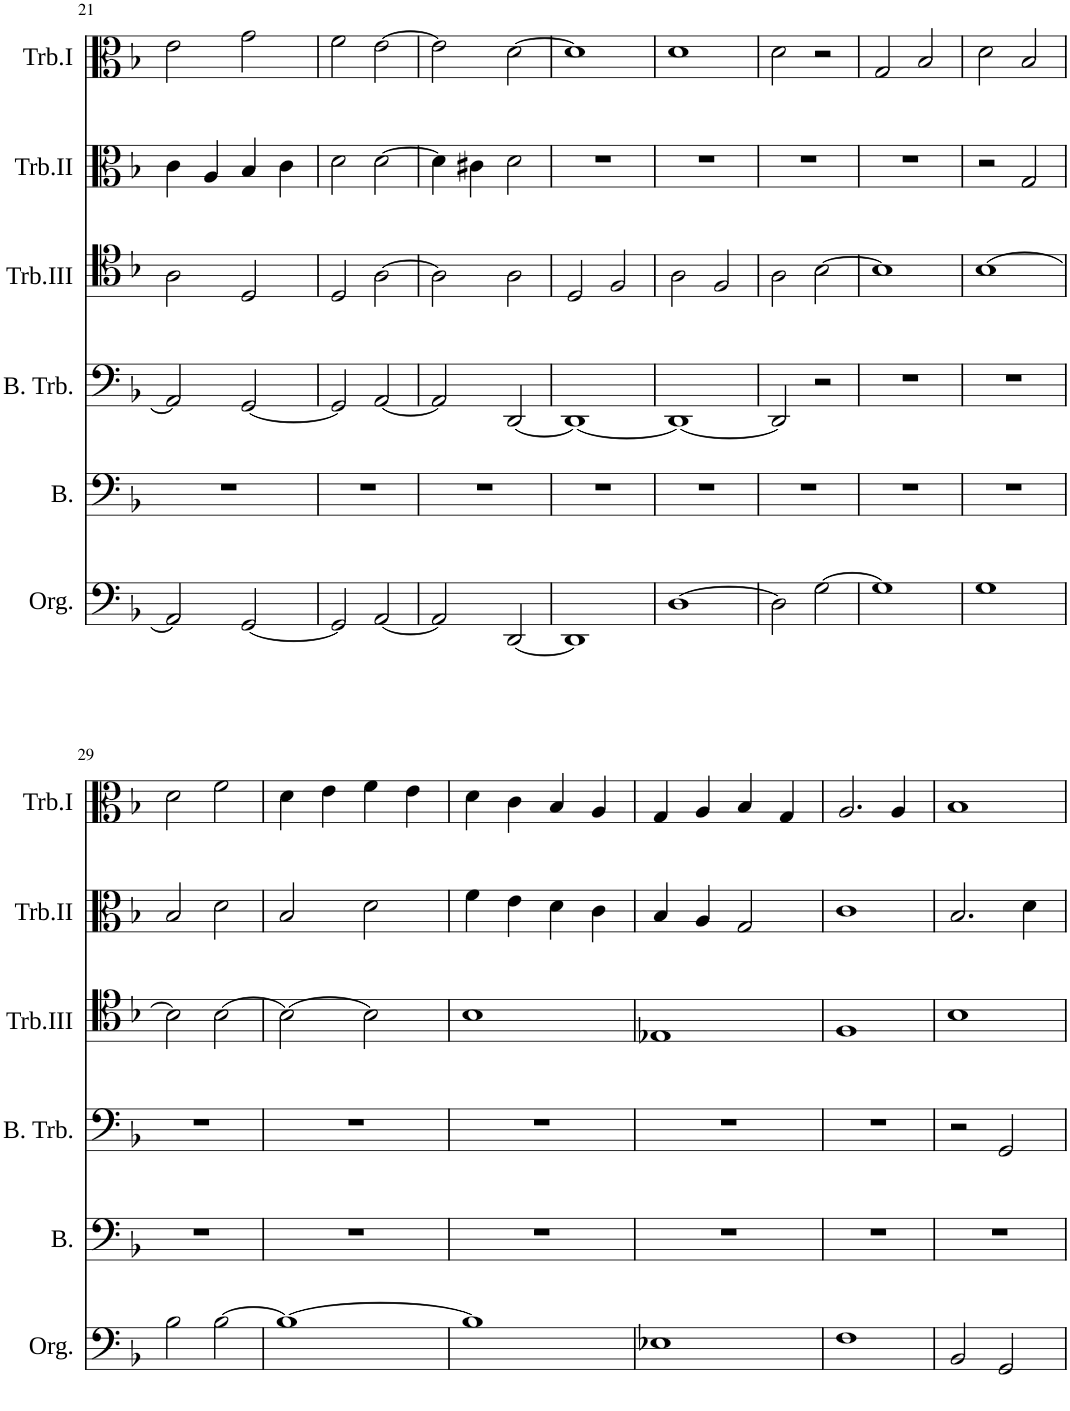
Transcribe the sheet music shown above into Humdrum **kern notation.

**kern	**kern	**kern	**kern	**kern	**kern
*part6	*part5	*part4	*part3	*part2	*part1
*staff6	*staff5	*staff4	*staff3	*staff2	*staff1
*I"Organ	*I"Bass	*I"Bass Trombone	*I"Trombone III	*I"Trombone II	*I"Trombone I
*I'Org.	*I'B.	*I'B. Trb.	*I'Trb.III	*I'Trb.II	*I'Trb.I
!!LO:PB:g=z
*clefF4	*clefF4	*clefF4	*clefC4	*clefC3	*clefC3
*k[b-]	*k[b-]	*k[b-]	*k[b-]	*k[b-]	*k[b-]
*M2/2	*M2/2	*M2/2	*M2/2	*M2/2	*M2/2
=21	=21	=21	=21	=21	=21
2AA/]	1r	2AA/]	2A\	4c\	2e\
.	.	.	.	4A/	.
[2GG/	.	[2GG/	2D/	4B-/	2g\
.	.	.	.	4c\	.
=22	=22	=22	=22	=22	=22
2GG/]	1r	2GG/]	2D/	2d\	2f\
[2AA/	.	[2AA/	[2A\	[2d\	[2e\
=23	=23	=23	=23	=23	=23
2AA/]	1r	2AA/]	2A\]	4d\]	2e\]
.	.	.	.	4c#X\	.
[2DD/	.	[2DD/	2A\	2d\	[2d\
=24	=24	=24	=24	=24	=24
1DD]	1r	1DD_	2D/	1r	1d]
.	.	.	2F/	.	.
=25	=25	=25	=25	=25	=25
[1D	1r	1DD_	2A\	1r	1d
.	.	.	2F/	.	.
=26	=26	=26	=26	=26	=26
2D\]	1r	2DD/]	2A\	1r	2d\
[2G\	.	2r	[2B-\	.	2r
=27	=27	=27	=27	=27	=27
1G]	1r	1r	1B-]	1r	2G/
.	.	.	.	.	2B-/
=28	=28	=28	=28	=28	=28
1G	1r	1r	[1B-	2r	2d\
.	.	.	.	2G/	2B-/
!!LO:LB:g=z
=29	=29	=29	=29	=29	=29
2B-\	1r	1r	2B-\]	2B-/	2d\
[2B-\	.	.	[2B-\	2d\	2f\
=30	=30	=30	=30	=30	=30
1B-_	1r	1r	2B-\_	2B-/	4d\
.	.	.	.	.	4e\
.	.	.	2B-\]	2d\	4f\
.	.	.	.	.	4e\
=31	=31	=31	=31	=31	=31
1B-]	1r	1r	1B-	4f\	4d\
.	.	.	.	4e\	4c\
.	.	.	.	4d\	4B-/
.	.	.	.	4c\	4A/
=32	=32	=32	=32	=32	=32
1E-X	1r	1r	1E-X	4B-/	4G/
.	.	.	.	4A/	4A/
.	.	.	.	2G/	4B-/
.	.	.	.	.	4G/
=33	=33	=33	=33	=33	=33
1F	1r	1r	1F	1c	2.A/
.	.	.	.	.	4A/
=34	=34	=34	=34	=34	=34
2BB-/	1r	2r	1B-	2.B-/	1B-
2GG/	.	2GG/	.	.	.
.	.	.	.	4d\	.
=	=	=	=	=	=
*-	*-	*-	*-	*-	*-
